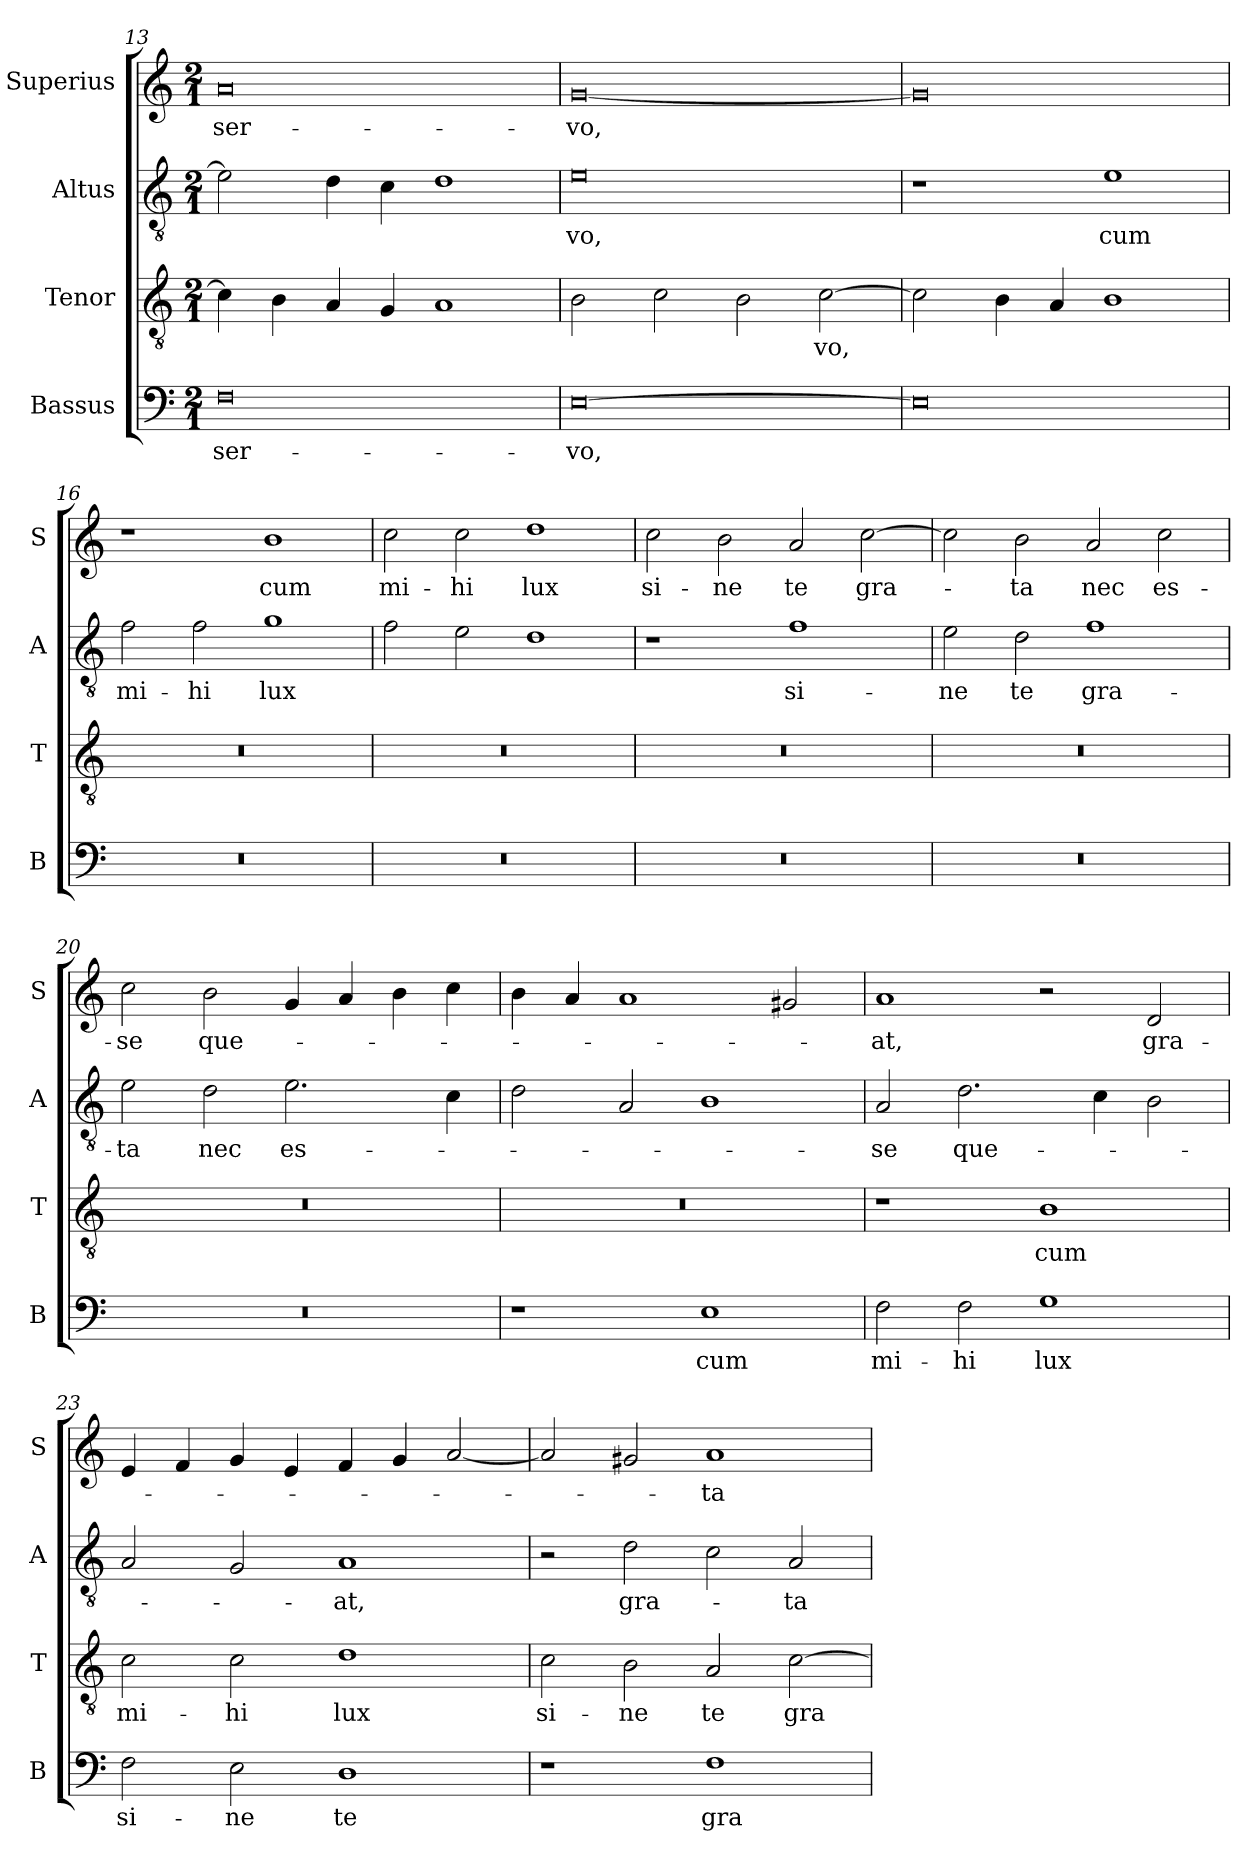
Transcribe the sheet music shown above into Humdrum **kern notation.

**kern	**text	**kern	**text	**kern	**text	**kern	**text
*part4	*part4	*part3	*part3	*part2	*part2	*part1	*part1
*staff4	*staff4	*staff3	*staff3	*staff2	*staff2	*staff1	*staff1
*I"Bassus	*	*I"Tenor	*	*I"Altus	*	*I"Superius	*
*I'B	*	*I'T	*	*I'A	*	*I'S	*
*clefF4	*	*clefGv2	*	*clefGv2	*	*clefG2	*
*k[]	*	*k[]	*	*k[]	*	*k[]	*
*M2/1	*	*M2/1	*	*M2/1	*	*M2/1	*
=13	=13	=13	=13	=13	=13	=13	=13
0F	ser-	4c]	.	2e]	.	0a	ser-
.	.	4B	.	.	.	.	.
.	.	4A	.	4d	.	.	.
.	.	4G	.	4c	.	.	.
.	.	1A	.	1d	.	.	.
=14	=14	=14	=14	=14	=14	=14	=14
[0E	-vo,	2B	.	0e	-vo,	[0g	-vo,
.	.	2c	.	.	.	.	.
.	.	2B	.	.	.	.	.
.	.	[2c	-vo,	.	.	.	.
=15	=15	=15	=15	=15	=15	=15	=15
0E]	.	2c]	.	1r	.	0g]	.
.	.	4B	.	.	.	.	.
.	.	4A	.	.	.	.	.
.	.	1B	.	1e	cum	.	.
=16	=16	=16	=16	=16	=16	=16	=16
0r	.	0r	.	2f	mi-	1r	.
.	.	.	.	2f	-hi	.	.
.	.	.	.	1g	lux	1b	cum
=17	=17	=17	=17	=17	=17	=17	=17
0r	.	0r	.	2f	.	2cc	mi-
.	.	.	.	2e	.	2cc	-hi
.	.	.	.	1d	.	1dd	lux
=18	=18	=18	=18	=18	=18	=18	=18
0r	.	0r	.	1r	.	2cc	si-
.	.	.	.	.	.	2b	-ne
.	.	.	.	1f	si-	2a	te
.	.	.	.	.	.	[2cc	gra-
=19	=19	=19	=19	=19	=19	=19	=19
0r	.	0r	.	2e	-ne	2cc]	.
.	.	.	.	2d	te	2b	-ta
.	.	.	.	1f	gra-	2a	nec
.	.	.	.	.	.	2cc	es-
=20	=20	=20	=20	=20	=20	=20	=20
0r	.	0r	.	2e	-ta	2cc	-se
.	.	.	.	2d	nec	2b	que-
.	.	.	.	2.e	es-	4g	.
.	.	.	.	.	.	4a	.
.	.	.	.	.	.	4b	.
.	.	.	.	4c	.	4cc	.
=21	=21	=21	=21	=21	=21	=21	=21
1r	.	0r	.	2d	.	4b	.
.	.	.	.	.	.	4a	.
.	.	.	.	2A	.	1a	.
1E	cum	.	.	1B	.	.	.
.	.	.	.	.	.	2g#X	.
=22	=22	=22	=22	=22	=22	=22	=22
2F	mi-	1r	.	2A	-se	1a	-at,
2F	-hi	.	.	2.d	que-	.	.
1G	lux	1B	cum	.	.	2r	.
.	.	.	.	4c	.	.	.
.	.	.	.	2B	.	2d	gra-
=23	=23	=23	=23	=23	=23	=23	=23
2F	si-	2c	mi-	2A	.	4e	.
.	.	.	.	.	.	4f	.
2E	-ne	2c	-hi	2G	.	4g	.
.	.	.	.	.	.	4e	.
1D	te	1d	lux	1A	-at,	4f	.
.	.	.	.	.	.	4g	.
.	.	.	.	.	.	[2a	.
=24	=24	=24	=24	=24	=24	=24	=24
1r	.	2c	si-	2r	.	2a]	.
.	.	2B	-ne	2d	gra-	2g#X	.
1F	gra-	2A	te	2c	.	1a	-ta
.	.	[2c	gra-	2A	-ta	.	.
=	=	=	=	=	=	=	=
*-	*-	*-	*-	*-	*-	*-	*-
